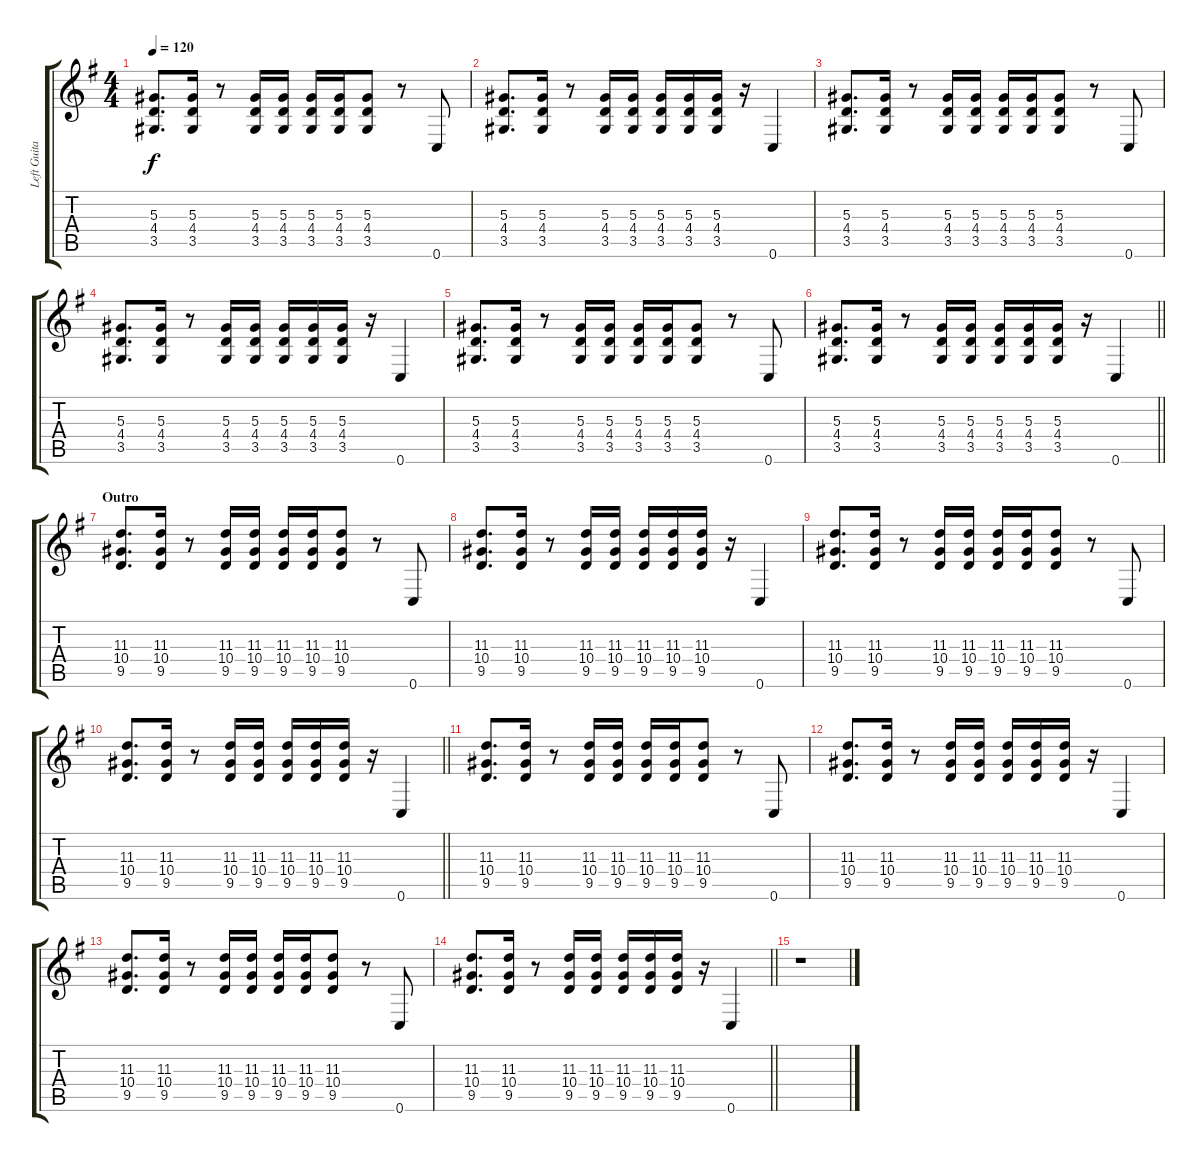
\track ("Left Guitar" "Left Guita") {instrument distortionguitar}
\staff {score tabs}
\tuning (C4 G3 Eb3 Bb2 F2 C2) {hide}
\ts (4 4)
\tempo 120
\clef g2
\ks g
(5.3 4.4 3.5).8{d dy f} (5.3 4.4 3.5).16 r.8 (5.3 4.4 3.5).16 (5.3 4.4 3.5).16 (5.3 4.4 3.5).16 (5.3 4.4 3.5).16 (5.3 4.4 3.5).8 r.8 0.6.8 |
(5.3 4.4 3.5).8{d} (5.3 4.4 3.5).16 r.8 (5.3 4.4 3.5).16 (5.3 4.4 3.5).16 (5.3 4.4 3.5).16 (5.3 4.4 3.5).16 (5.3 4.4 3.5).16 r.16 0.6.4 |
(5.3 4.4 3.5).8{d} (5.3 4.4 3.5).16 r.8 (5.3 4.4 3.5).16 (5.3 4.4 3.5).16 (5.3 4.4 3.5).16 (5.3 4.4 3.5).16 (5.3 4.4 3.5).8 r.8 0.6.8 |
(5.3 4.4 3.5).8{d} (5.3 4.4 3.5).16 r.8 (5.3 4.4 3.5).16 (5.3 4.4 3.5).16 (5.3 4.4 3.5).16 (5.3 4.4 3.5).16 (5.3 4.4 3.5).16 r.16 0.6.4 |
(5.3 4.4 3.5).8{d} (5.3 4.4 3.5).16 r.8 (5.3 4.4 3.5).16 (5.3 4.4 3.5).16 (5.3 4.4 3.5).16 (5.3 4.4 3.5).16 (5.3 4.4 3.5).8 r.8 0.6.8 |
\barLineRight lightlight
(5.3 4.4 3.5).8{d} (5.3 4.4 3.5).16 r.8 (5.3 4.4 3.5).16 (5.3 4.4 3.5).16 (5.3 4.4 3.5).16 (5.3 4.4 3.5).16 (5.3 4.4 3.5).16 r.16 0.6.4 |
\section ("" "Outro")
(11.3 10.4 9.5).8{d} (11.3 10.4 9.5).16 r.8 (11.3 10.4 9.5).16 (11.3 10.4 9.5).16 (11.3 10.4 9.5).16 (11.3 10.4 9.5).16 (11.3 10.4 9.5).8 r.8 0.6.8 |
(11.3 10.4 9.5).8{d} (11.3 10.4 9.5).16 r.8 (11.3 10.4 9.5).16 (11.3 10.4 9.5).16 (11.3 10.4 9.5).16 (11.3 10.4 9.5).16 (11.3 10.4 9.5).16 r.16 0.6.4 |
(11.3 10.4 9.5).8{d} (11.3 10.4 9.5).16 r.8 (11.3 10.4 9.5).16 (11.3 10.4 9.5).16 (11.3 10.4 9.5).16 (11.3 10.4 9.5).16 (11.3 10.4 9.5).8 r.8 0.6.8 |
\barLineRight lightlight
(11.3 10.4 9.5).8{d} (11.3 10.4 9.5).16 r.8 (11.3 10.4 9.5).16 (11.3 10.4 9.5).16 (11.3 10.4 9.5).16 (11.3 10.4 9.5).16 (11.3 10.4 9.5).16 r.16 0.6.4 |
(11.3 10.4 9.5).8{d} (11.3 10.4 9.5).16 r.8 (11.3 10.4 9.5).16 (11.3 10.4 9.5).16 (11.3 10.4 9.5).16 (11.3 10.4 9.5).16 (11.3 10.4 9.5).8 r.8 0.6.8 |
(11.3 10.4 9.5).8{d} (11.3 10.4 9.5).16 r.8 (11.3 10.4 9.5).16 (11.3 10.4 9.5).16 (11.3 10.4 9.5).16 (11.3 10.4 9.5).16 (11.3 10.4 9.5).16 r.16 0.6.4 |
(11.3 10.4 9.5).8{d} (11.3 10.4 9.5).16 r.8 (11.3 10.4 9.5).16 (11.3 10.4 9.5).16 (11.3 10.4 9.5).16 (11.3 10.4 9.5).16 (11.3 10.4 9.5).8 r.8 0.6.8 |
\barLineRight lightlight
(11.3 10.4 9.5).8{d} (11.3 10.4 9.5).16 r.8 (11.3 10.4 9.5).16 (11.3 10.4 9.5).16 (11.3 10.4 9.5).16 (11.3 10.4 9.5).16 (11.3 10.4 9.5).16 r.16 0.6.4 |
r.1
